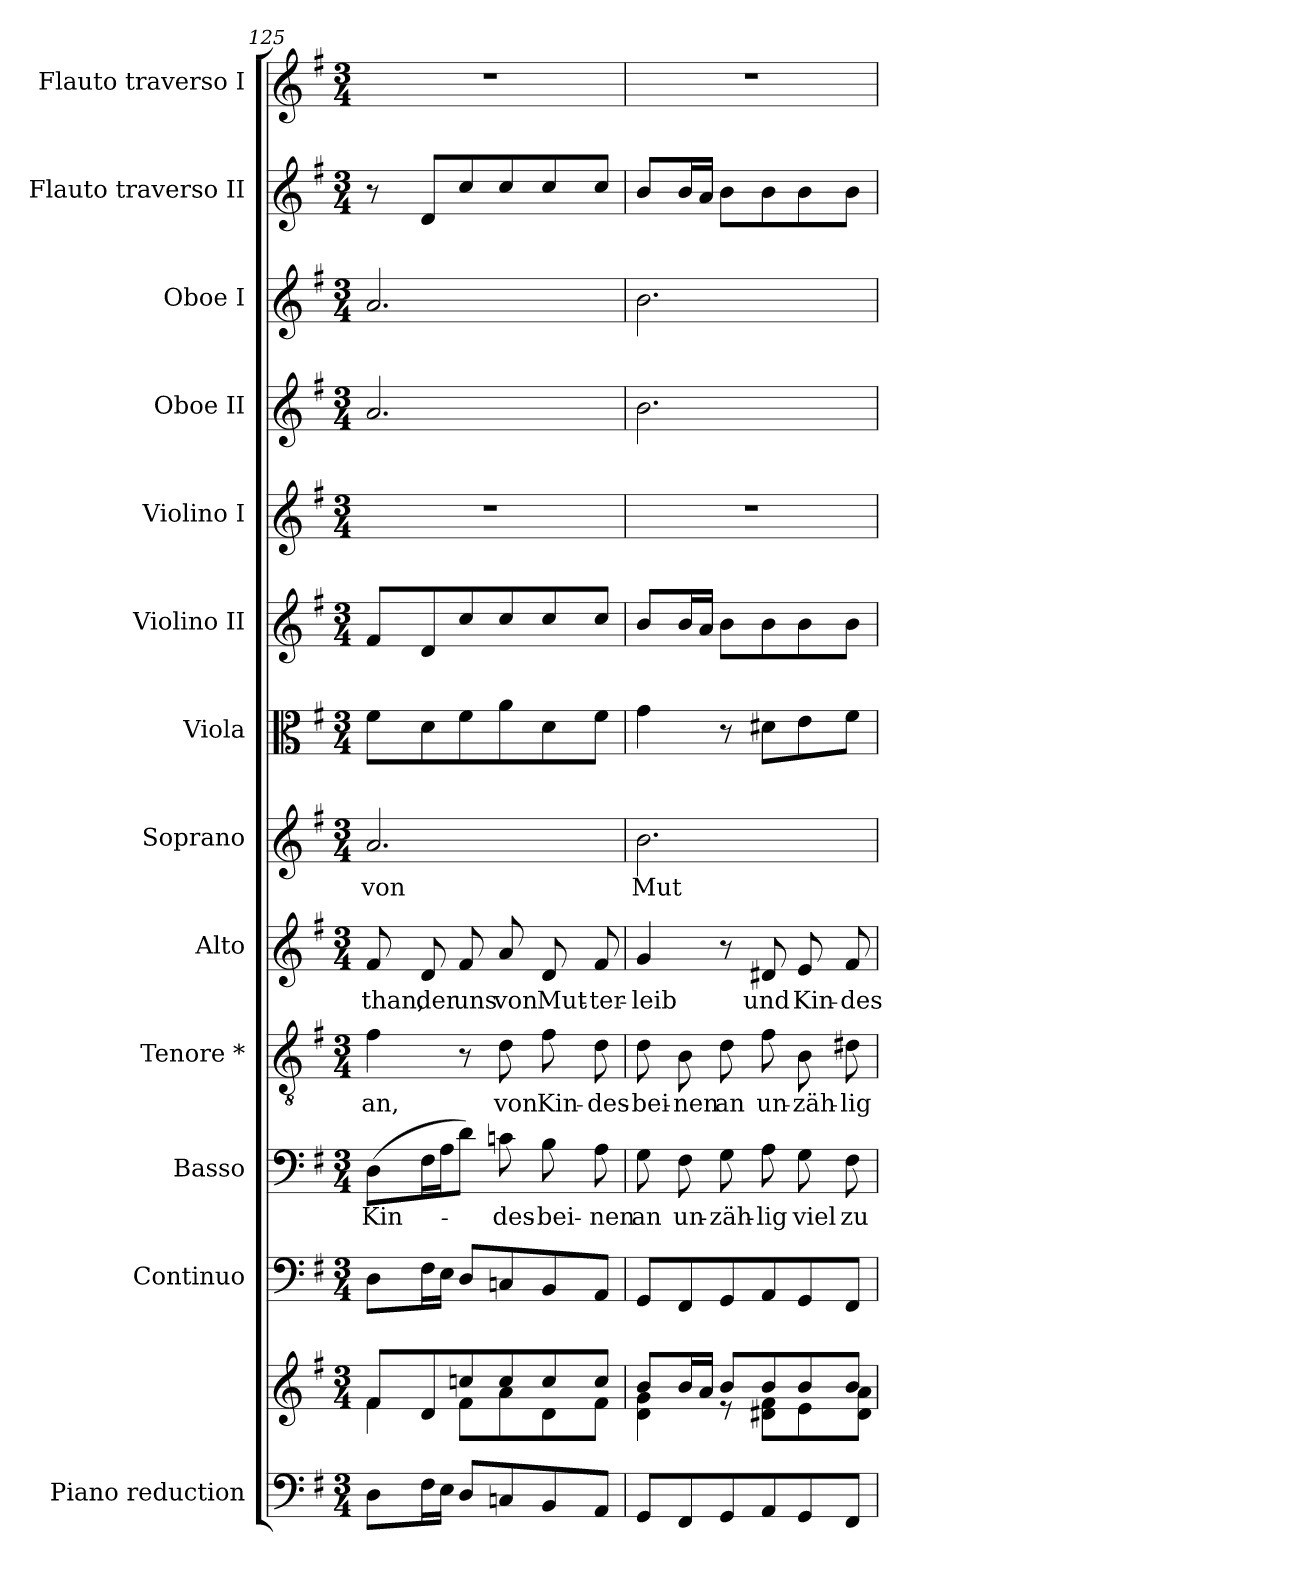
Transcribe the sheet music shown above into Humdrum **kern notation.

**kern	**kern	**kern	**kern	**text	**kern	**text	**kern	**text	**kern	**text	**kern	**kern	**kern	**kern	**kern	**kern	**kern
*part13	*part13	*part12	*part11	*part11	*part10	*part10	*part9	*part9	*part8	*part8	*part7	*part6	*part5	*part4	*part3	*part2	*part1
*staff14	*staff13	*staff12	*staff11	*staff11	*staff10	*staff10	*staff9	*staff9	*staff8	*staff8	*staff7	*staff6	*staff5	*staff4	*staff3	*staff2	*staff1
*I"Piano reduction	*	*I"Continuo	*I"Basso	*	*I"Tenore *	*	*I"Alto	*	*I"Soprano	*	*I"Viola	*I"Violino II	*I"Violino I	*I"Oboe II	*I"Oboe I	*I"Flauto traverso II	*I"Flauto traverso I
*I'Pno	*	*	*	*	*	*	*	*	*	*	*I'Vla	*I'Vln	*I'Vln	*I'Ob	*I'Ob	*	*
!!LO:PB:g=z
*clefF4	*clefG2	*clefF4	*clefF4	*	*clefGv2	*	*clefG2	*	*clefG2	*	*clefC3	*clefG2	*clefG2	*clefG2	*clefG2	*clefG2	*clefG2
*k[f#]	*k[f#]	*k[f#]	*k[f#]	*	*k[f#]	*	*k[f#]	*	*k[f#]	*	*k[f#]	*k[f#]	*k[f#]	*k[f#]	*k[f#]	*k[f#]	*k[f#]
*M3/4	*M3/4	*M3/4	*M3/4	*	*M3/4	*	*M3/4	*	*M3/4	*	*M3/4	*M3/4	*M3/4	*M3/4	*M3/4	*M3/4	*M3/4
=125	=125	=125	=125	=125	=125	=125	=125	=125	=125	=125	=125	=125	=125	=125	=125	=125	=125
*	*^	*	*	*	*	*	*	*	*	*	*	*	*	*	*	*	*
!	!	!	!	!	!LO:LY:b	!	!LO:LY:b	!	!LO:LY:b	!	!LO:LY:b	!	!	!	!	!	!	!
8D\L	8f#/L	4f#\	8D\L	(8D\L	Kin-	4f#\	an,	8f#/	-than,	2.a/	von	8f#\L	8f#/L	2.r	2.a/	2.a/	8r	2.r
!	!	!	!	!	!	!	!	!	!LO:LY:b	!	!	!	!	!	!	!	!	!
16F#\L	8d/	.	16F#\L	16F#\L	.	.	.	8d/	der	.	.	8d\	8d/	.	.	.	8d/L	.
16E\JJ	.	.	16E\JJ	16A\J	.	.	.	.	.	.	.	.	.	.	.	.	.	.
!	!	!	!	!	!	!	!	!	!LO:LY:b	!	!	!	!	!	!	!	!	!
8D/L	8ccn/	8f#\L	8D/L	8d\J)	.	8r	.	8f#/	uns	.	.	8f#\	8cc/	.	.	.	8cc/	.
!	!	!	!	!	!LO:LY:b	!	!LO:LY:b	!	!LO:LY:b	!	!	!	!	!	!	!	!	!
8Cn/	8cc/	8a\	8Cn/	8cn\	-des-	8d\	von	8a/	von	.	.	8a\	8cc/	.	.	.	8cc/	.
!	!	!	!	!	!LO:LY:b	!	!LO:LY:b	!	!LO:LY:b	!	!	!	!	!	!	!	!	!
8BB/	8cc/	8d\	8BB/	8B\	-bei-	8f#\	Kin-	8d/	Mut-	.	.	8d\	8cc/	.	.	.	8cc/	.
!	!	!	!	!	!LO:LY:b	!	!LO:LY:b	!	!LO:LY:b	!	!	!	!	!	!	!	!	!
8AA/J	8cc/J	8f#\J	8AA/J	8A\	-nen	8d\	-des-	8f#/	-ter-	.	.	8f#\J	8cc/J	.	.	.	8cc/J	.
=126	=126	=126	=126	=126	=126	=126	=126	=126	=126	=126	=126	=126	=126	=126	=126	=126	=126	=126
!	!	!	!	!	!LO:LY:b	!	!LO:LY:b	!	!LO:LY:b	!	!LO:LY:b	!	!	!	!	!	!	!
8GG/L	8b/L	4d\ 4g\	8GG/L	8G\	an	8d\	-bei-	4g/	-leib	2.b\	Mut-	4g\	8b/L	2.r	2.b\	2.b\	8b/L	2.r
!	!	!	!	!	!LO:LY:b	!	!LO:LY:b	!	!	!	!	!	!	!	!	!	!	!
8FF#/	16b/L	.	8FF#/	8F#\	un-	8B\	-nen	.	.	.	.	.	16b/L	.	.	.	16b/L	.
.	16a/JJ	.	.	.	.	.	.	.	.	.	.	.	16a/JJ	.	.	.	16a/JJ	.
!	!	!	!	!	!LO:LY:b	!	!LO:LY:b	!	!	!	!	!	!	!	!	!	!	!
8GG/	8b/L	8r	8GG/	8G\	-zäh-	8d\	an	8r	.	.	.	8r	8b\L	.	.	.	8b\L	.
!	!	!	!	!	!LO:LY:b	!	!LO:LY:b	!	!LO:LY:b	!	!	!	!	!	!	!	!	!
8AA/	8b/	8d#X\ 8f#\L	8AA/	8A\	-lig	8f#\	un-	8d#X/	und	.	.	8d#X\L	8b\	.	.	.	8b\	.
!	!	!	!	!	!LO:LY:b	!	!LO:LY:b	!	!LO:LY:b	!	!	!	!	!	!	!	!	!
8GG/	8b/	8e\	8GG/	8G\	viel	8B\	-zäh-	8e/	Kin-	.	.	8e\	8b\	.	.	.	8b\	.
!	!	!	!	!	!LO:LY:b	!	!LO:LY:b	!	!LO:LY:b	!	!	!	!	!	!	!	!	!
8FF#/J	8b/J	8d#\ 8a\J	8FF#/J	8F#\	zu	8d#X\	-lig	8f#/	-des-	.	.	8f#\J	8b\J	.	.	.	8b\J	.
*	*v	*v	*	*	*	*	*	*	*	*	*	*	*	*	*	*	*	*
=	=	=	=	=	=	=	=	=	=	=	=	=	=	=	=	=	=
*-	*-	*-	*-	*-	*-	*-	*-	*-	*-	*-	*-	*-	*-	*-	*-	*-	*-
